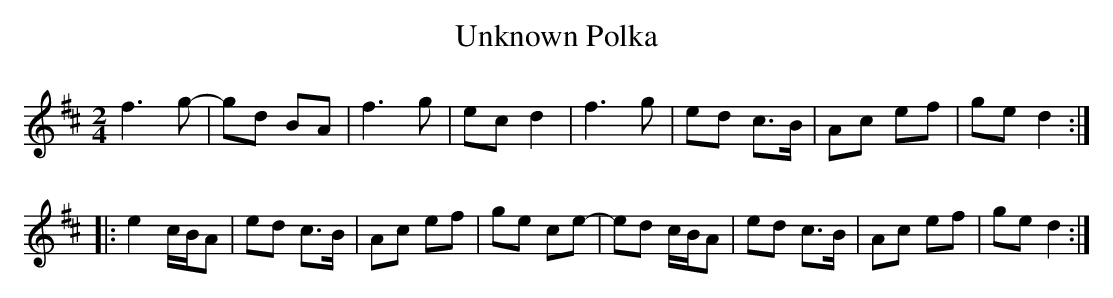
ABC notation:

X:1
T:Unknown Polka
M:2/4
L:1/8
K:D
f3 g- | gd BA | f3 g | ec d2 | f3 g | ed c3/B/ | Ac ef | ge d2 ::
e2 c/B/A | ed c3/B/ | Ac ef | ge ce- | ed c/B/A | ed c3/B/ | Ac ef | ge d2 :|
